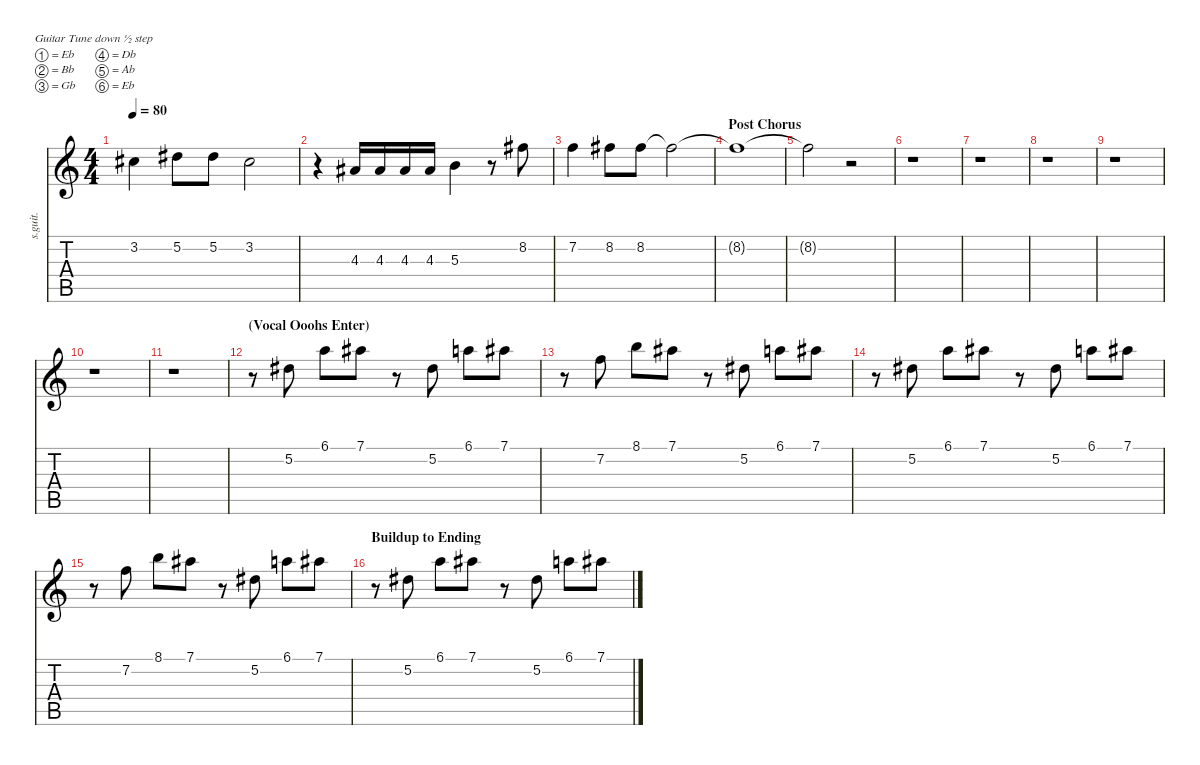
\defaultSystemsLayout 4
\hideDynamics
\bracketExtendMode nobrackets
\track ("Vocals (Backing 1, Bell)" "s.guit.") {instrument altosax}
\staff {score tabs}
\tuning (Eb4 Bb3 Gb3 Db3 Ab2 Eb2)
\displaytranspose 12
\ts (4 4)
\tempo 80
\clef g2
\ks c
3.2{acc #}.4{lyrics (0 "") lyrics (1 "") lyrics (2 "") lyrics (3 "") lyrics (4 "") dy f} 5.2{acc #}.8{lyrics (0 "") lyrics (1 "") lyrics (2 "") lyrics (3 "") lyrics (4 "")} 5.2{acc #}.8{lyrics (0 "") lyrics (1 "") lyrics (2 "") lyrics (3 "") lyrics (4 "")} 3.2{acc #}.2{lyrics (0 "") lyrics (1 "") lyrics (2 "") lyrics (3 "") lyrics (4 "")} |
r.4 4.3{acc #}.16{lyrics (0 "") lyrics (1 "") lyrics (2 "") lyrics (3 "") lyrics (4 "")} 4.3{acc #}.16{lyrics (0 "") lyrics (1 "") lyrics (2 "") lyrics (3 "") lyrics (4 "")} 4.3{acc #}.16{lyrics (0 "") lyrics (1 "") lyrics (2 "") lyrics (3 "") lyrics (4 "")} 4.3{acc #}.16{lyrics (0 "") lyrics (1 "") lyrics (2 "") lyrics (3 "") lyrics (4 "")} 5.3.4{lyrics (0 "") lyrics (1 "") lyrics (2 "") lyrics (3 "") lyrics (4 "")} r.8 8.2{acc #}.8{lyrics (0 "") lyrics (1 "") lyrics (2 "") lyrics (3 "") lyrics (4 "")} |
7.2.4{lyrics (0 "") lyrics (1 "") lyrics (2 "") lyrics (3 "") lyrics (4 "")} 8.2{acc #}.8{lyrics (0 "") lyrics (1 "") lyrics (2 "") lyrics (3 "") lyrics (4 "")} 8.2{acc #}.8{lyrics (0 "") lyrics (1 "") lyrics (2 "") lyrics (3 "") lyrics (4 "")} 8.2{t acc #}.2{lyrics (0 "") lyrics (1 "") lyrics (2 "") lyrics (3 "") lyrics (4 "")} |
\section ("" "Post Chorus")
8.2{t acc #}.1{lyrics (0 "") lyrics (1 "") lyrics (2 "") lyrics (3 "") lyrics (4 "")} |
8.2{t acc #}.2{lyrics (0 "") lyrics (1 "") lyrics (2 "") lyrics (3 "") lyrics (4 "")} r.2 |
r.1 |
r.1 |
r.1 |
r.1 |
r.1 |
r.1 |
\section ("" "(Vocal Ooohs Enter)")
r.8 5.2{acc #}.8{lyrics (0 "") lyrics (1 "") lyrics (2 "") lyrics (3 "") lyrics (4 "") dy mf} 6.1.8{lyrics (0 "") lyrics (1 "") lyrics (2 "") lyrics (3 "") lyrics (4 "")} 7.1{acc #}.8{lyrics (0 "") lyrics (1 "") lyrics (2 "") lyrics (3 "") lyrics (4 "") dy f} r.8 5.2{acc #}.8{lyrics (0 "") lyrics (1 "") lyrics (2 "") lyrics (3 "") lyrics (4 "") dy mf} 6.1.8{lyrics (0 "") lyrics (1 "") lyrics (2 "") lyrics (3 "") lyrics (4 "")} 7.1{acc #}.8{lyrics (0 "") lyrics (1 "") lyrics (2 "") lyrics (3 "") lyrics (4 "")} |
r.8 7.2.8{lyrics (0 "") lyrics (1 "") lyrics (2 "") lyrics (3 "") lyrics (4 "")} 8.1.8{lyrics (0 "") lyrics (1 "") lyrics (2 "") lyrics (3 "") lyrics (4 "")} 7.1{acc #}.8{lyrics (0 "") lyrics (1 "") lyrics (2 "") lyrics (3 "") lyrics (4 "")} r.8 5.2{acc #}.8{lyrics (0 "") lyrics (1 "") lyrics (2 "") lyrics (3 "") lyrics (4 "")} 6.1.8{lyrics (0 "") lyrics (1 "") lyrics (2 "") lyrics (3 "") lyrics (4 "")} 7.1{acc #}.8{lyrics (0 "") lyrics (1 "") lyrics (2 "") lyrics (3 "") lyrics (4 "")} |
r.8 5.2{acc #}.8{lyrics (0 "") lyrics (1 "") lyrics (2 "") lyrics (3 "") lyrics (4 "")} 6.1.8{lyrics (0 "") lyrics (1 "") lyrics (2 "") lyrics (3 "") lyrics (4 "")} 7.1{acc #}.8{lyrics (0 "") lyrics (1 "") lyrics (2 "") lyrics (3 "") lyrics (4 "") dy f} r.8 5.2{acc #}.8{lyrics (0 "") lyrics (1 "") lyrics (2 "") lyrics (3 "") lyrics (4 "") dy mf} 6.1.8{lyrics (0 "") lyrics (1 "") lyrics (2 "") lyrics (3 "") lyrics (4 "")} 7.1{acc #}.8{lyrics (0 "") lyrics (1 "") lyrics (2 "") lyrics (3 "") lyrics (4 "")} |
r.8 7.2.8{lyrics (0 "") lyrics (1 "") lyrics (2 "") lyrics (3 "") lyrics (4 "")} 8.1.8{lyrics (0 "") lyrics (1 "") lyrics (2 "") lyrics (3 "") lyrics (4 "")} 7.1{acc #}.8{lyrics (0 "") lyrics (1 "") lyrics (2 "") lyrics (3 "") lyrics (4 "")} r.8 5.2{acc #}.8{lyrics (0 "") lyrics (1 "") lyrics (2 "") lyrics (3 "") lyrics (4 "")} 6.1.8{lyrics (0 "") lyrics (1 "") lyrics (2 "") lyrics (3 "") lyrics (4 "")} 7.1{acc #}.8{lyrics (0 "") lyrics (1 "") lyrics (2 "") lyrics (3 "") lyrics (4 "")} |
\section ("" "Buildup to Ending")
r.8 5.2{acc #}.8{lyrics (0 "") lyrics (1 "") lyrics (2 "") lyrics (3 "") lyrics (4 "")} 6.1.8{lyrics (0 "") lyrics (1 "") lyrics (2 "") lyrics (3 "") lyrics (4 "")} 7.1{acc #}.8{lyrics (0 "") lyrics (1 "") lyrics (2 "") lyrics (3 "") lyrics (4 "") dy f} r.8 5.2{acc #}.8{lyrics (0 "") lyrics (1 "") lyrics (2 "") lyrics (3 "") lyrics (4 "") dy mf} 6.1.8{lyrics (0 "") lyrics (1 "") lyrics (2 "") lyrics (3 "") lyrics (4 "")} 7.1{acc #}.8{lyrics (0 "") lyrics (1 "") lyrics (2 "") lyrics (3 "") lyrics (4 "")}
